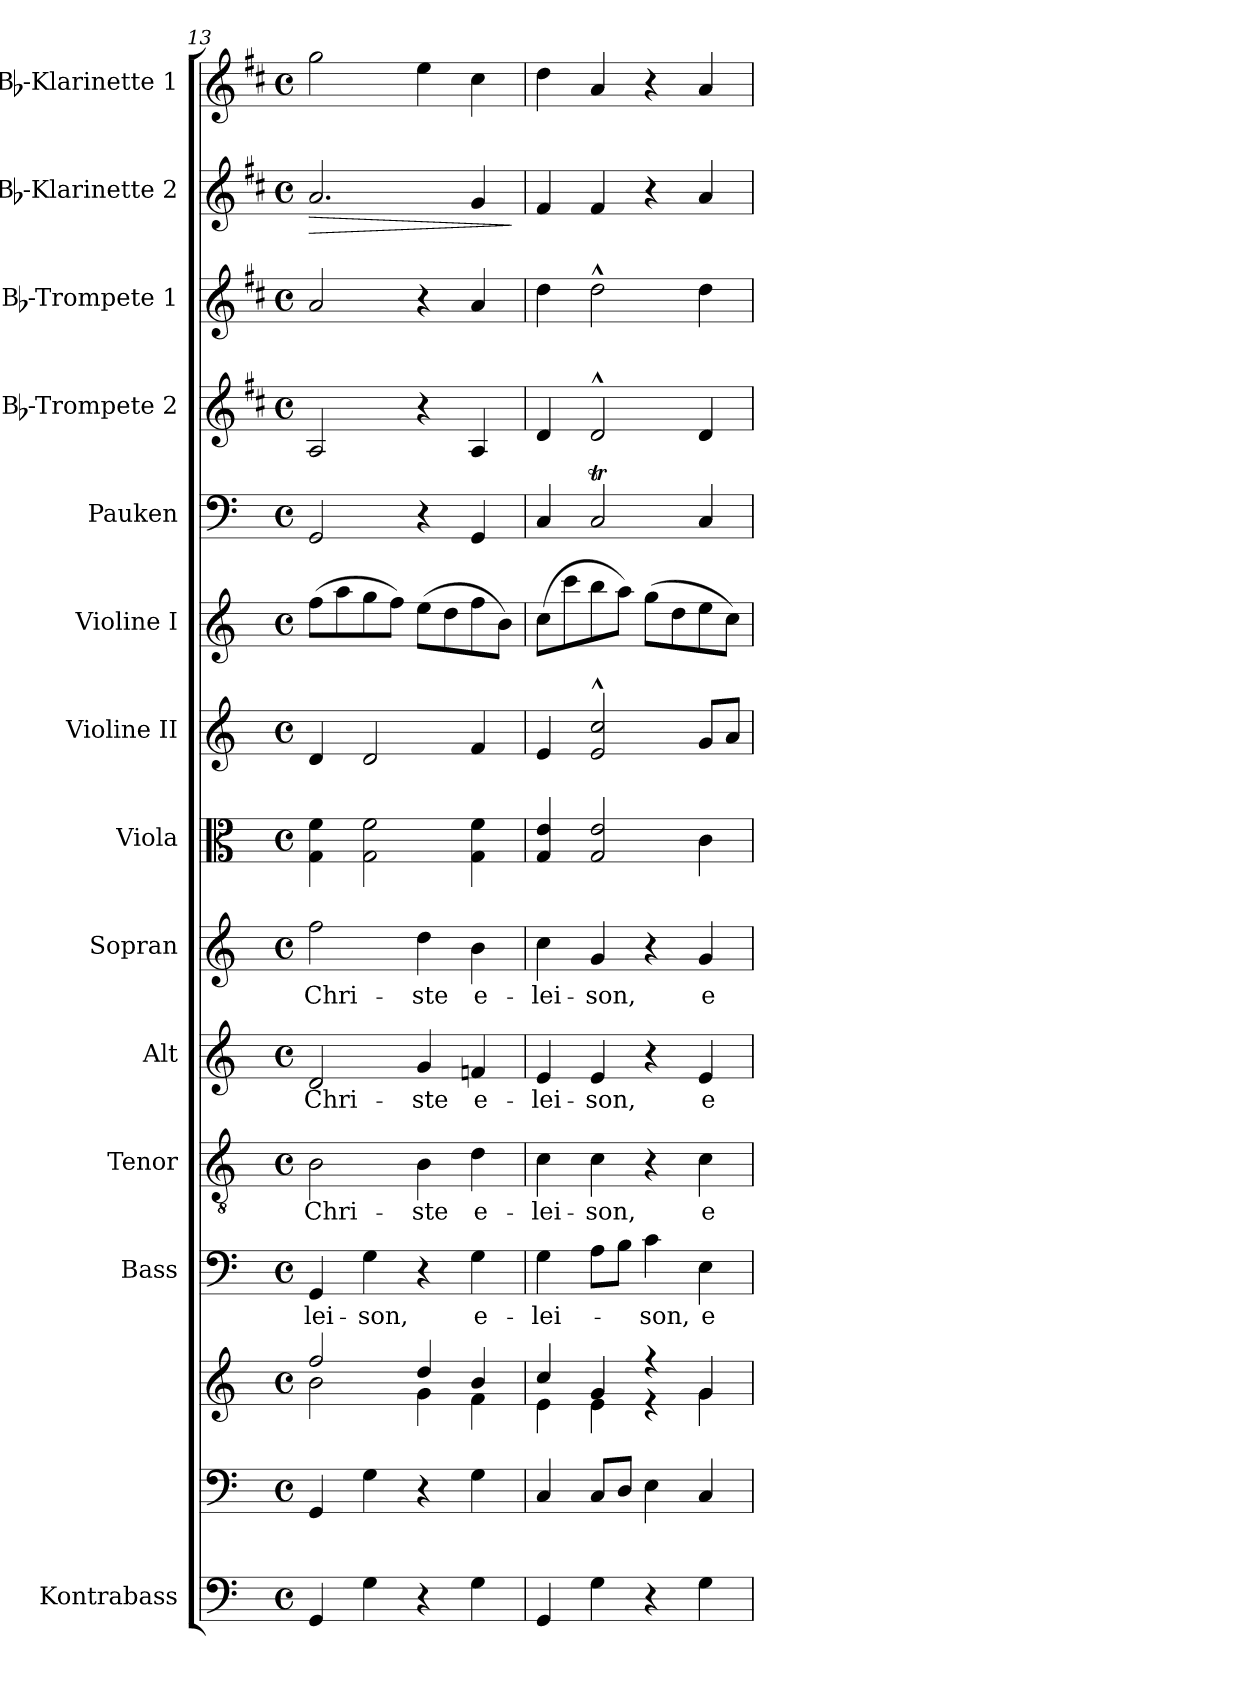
**kern	**kern	**kern	**kern	**text	**kern	**text	**kern	**text	**kern	**text	**kern	**kern	**kern	**kern	**kern	**kern	**kern	**dynam	**kern
*part14	*part13	*part13	*part12	*part12	*part11	*part11	*part10	*part10	*part9	*part9	*part8	*part7	*part6	*part5	*part4	*part3	*part2	*part2	*part1
*staff15	*staff14	*staff13	*staff12	*staff12	*staff11	*staff11	*staff10	*staff10	*staff9	*staff9	*staff8	*staff7	*staff6	*staff5	*staff4	*staff3	*staff2	*staff2	*staff1
*I"Kontrabass	*	*	*I"Bass	*	*I"Tenor	*	*I"Alt	*	*I"Sopran	*	*I"Viola	*I"Violine II	*I"Violine I	*I"Pauken	*I"Bb-Trompete 2	*I"Bb-Trompete 1	*I"Bb-Klarinette 2	*	*I"Bb-Klarinette 1
*I'Kb.	*	*	*I'B.	*	*I'T.	*	*I'A.	*	*I'S.	*	*I'Vla.	*I'Vl. II	*I'Vl. I	*I'Pk.	*I'Bb Trp. 2	*I'Bb Trp. 1	*I'Bb Kl. 2	*	*I'Bb Kl. 1
!!LO:PB:g=z
*clefF4	*clefF4	*clefG2	*clefF4	*	*clefGv2	*	*clefG2	*	*clefG2	*	*clefC3	*clefG2	*clefG2	*clefF4	*clefG2	*clefG2	*clefG2	*	*clefG2
*ITrd7c12	*	*	*	*	*	*	*	*	*	*	*	*	*	*	*ITrd1c2	*ITrd1c2	*ITrd1c2	*	*ITrd1c2
*k[]	*k[]	*k[]	*k[]	*	*k[]	*	*k[]	*	*k[]	*	*k[]	*k[]	*k[]	*k[]	*k[]	*k[]	*k[]	*	*k[]
*C:	*C:	*C:	*C:	*	*C:	*	*C:	*	*C:	*	*C:	*C:	*C:	*C:	*C:	*C:	*C:	*	*C:
*M4/4	*M4/4	*M4/4	*M4/4	*	*M4/4	*	*M4/4	*	*M4/4	*	*M4/4	*M4/4	*M4/4	*M4/4	*M4/4	*M4/4	*M4/4	*	*M4/4
*met(c)	*met(c)	*met(c)	*met(c)	*	*met(c)	*	*met(c)	*	*met(c)	*	*met(c)	*met(c)	*met(c)	*met(c)	*met(c)	*met(c)	*met(c)	*	*met(c)
=13	=13	=13	=13	=13	=13	=13	=13	=13	=13	=13	=13	=13	=13	=13	=13	=13	=13	=13	=13
*	*	*^	*	*	*	*	*	*	*	*	*	*	*	*	*	*	*	*	*
!	!	!	!	!	!LO:LY:b	!	!LO:LY:b	!	!LO:LY:b	!	!LO:LY:b	!	!	!	!	!	!	!	!LO:HP:b	!
4GGG/	4GG/	2ff/	2b\	4GG/	-lei-	2B\	Chri-	2d/	Chri-	2ff\	Chri-	4G\ 4f\	4d/	(>8ff\L	2GG/	2G/	2g/	2.g/	>	2ff\
.	.	.	.	.	.	.	.	.	.	.	.	.	.	8aa\	.	.	.	.	.	.
!	!	!	!	!	!LO:LY:b	!	!	!	!	!	!	!	!	!	!	!	!	!	!	!
4GG\	4G\	.	.	4G\	-son,	.	.	.	.	.	.	2G\ 2f\	2d/	8gg\	.	.	.	.	.	.
.	.	.	.	.	.	.	.	.	.	.	.	.	.	8ff\J)	.	.	.	.	.	.
!	!	!	!	!	!	!	!LO:LY:b	!	!LO:LY:b	!	!LO:LY:b	!	!	!	!	!	!	!	!	!
4r	4r	4dd/	4g\	4r	.	4B\	-ste	4g/	-ste	4dd\	-ste	.	.	(>8ee\L	4r	4r	4r	.	.	4dd\
.	.	.	.	.	.	.	.	.	.	.	.	.	.	8dd\	.	.	.	.	.	.
!	!	!	!	!	!LO:LY:b	!	!LO:LY:b	!	!LO:LY:b	!	!LO:LY:b	!	!	!	!	!	!	!	!	!
4GG\	4G\	4b/	4f\	4G\	e-	4d\	e-	4fn/	e-	4b\	e-	4G\ 4f\	4f/	8ff\	4GG/	4G/	4g/	4f/	.	4b\
.	.	.	.	.	.	.	.	.	.	.	.	.	.	8b\J)	.	.	.	.	.	.
*	*	*v	*v	*	*	*	*	*	*	*	*	*	*	*	*	*	*	*	*	*
.	.	.	.	.	.	.	.	.	.	.	.	.	.	.	.	.	.	]	.
=14	=14	=14	=14	=14	=14	=14	=14	=14	=14	=14	=14	=14	=14	=14	=14	=14	=14	=14	=14
*	*	*^	*	*	*	*	*	*	*	*	*	*	*	*	*	*	*	*	*
!	!	!	!	!	!LO:LY:b	!	!LO:LY:b	!	!LO:LY:b	!	!LO:LY:b	!	!	!	!	!	!	!	!	!
4GGG/	4C/	4cc/	4e\	4G\	-lei-	4c\	-lei-	4e/	-lei-	4cc\	-lei-	4G/ 4e/	4e/	(>8cc\L	4C/	4c/	4cc\	4e/	.	4cc\
.	.	.	.	.	.	.	.	.	.	.	.	.	.	8ccc\	.	.	.	.	.	.
!	!	!	!	!	!	!	!LO:LY:b	!	!LO:LY:b	!	!LO:LY:b	!	!	!	!	!	!	!	!	!
4GG\	8C/L	4g/	4e\	8A\L	.	4c\	-son,	4e/	-son,	4g/	-son,	2G/ 2e/	2e/^^> 2cc/^^>	8bb\	2CT/	2c^^>/	2cc^^>\	4e/	.	4g/
.	8D/J	.	.	8B\J	.	.	.	.	.	.	.	.	.	8aa\J)	.	.	.	.	.	.
!	!	!	!	!	!LO:LY:b	!	!	!	!	!	!	!	!	!	!	!	!	!	!	!
4r	4E\	4r	4r	4c\	-son,	4r	.	4r	.	4r	.	.	.	(>8gg\L	.	.	.	4r	.	4r
.	.	.	.	.	.	.	.	.	.	.	.	.	.	8dd\	.	.	.	.	.	.
!	!	!	!	!	!LO:LY:b	!	!LO:LY:b	!	!LO:LY:b	!	!LO:LY:b	!	!	!	!	!	!	!	!	!
4GG\	4C/	4g/	4g\	4E\	e-	4c\	e-	4e/	e-	4g/	e-	4c\	8g/L	8ee\	4C/	4c/	4cc\	4g/	.	4g/
.	.	.	.	.	.	.	.	.	.	.	.	.	8a/J	8cc\J)	.	.	.	.	.	.
*	*	*v	*v	*	*	*	*	*	*	*	*	*	*	*	*	*	*	*	*	*
=	=	=	=	=	=	=	=	=	=	=	=	=	=	=	=	=	=	=	=
*-	*-	*-	*-	*-	*-	*-	*-	*-	*-	*-	*-	*-	*-	*-	*-	*-	*-	*-	*-
